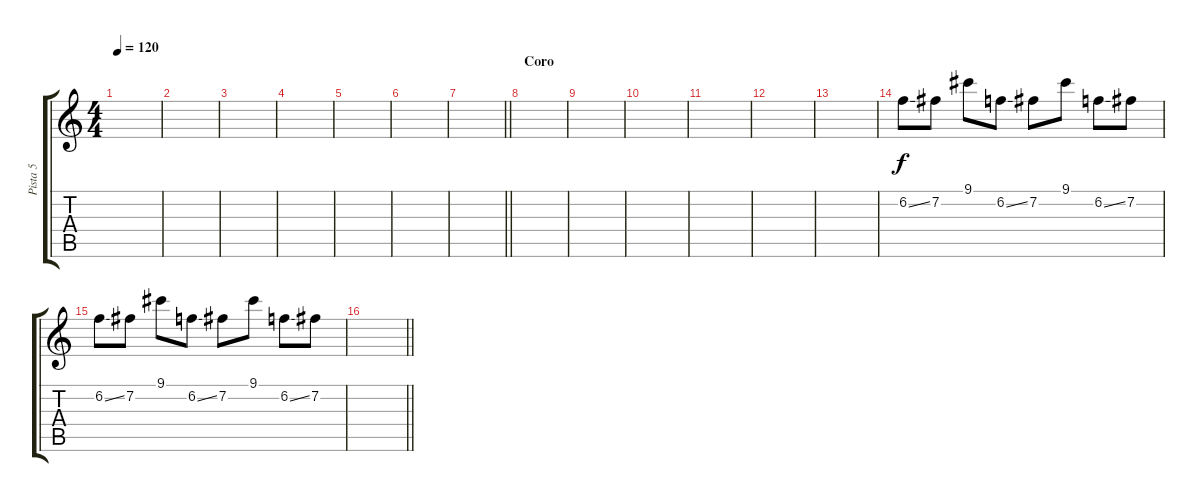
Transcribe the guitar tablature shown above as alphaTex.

\track ("Pista 5" "Pista 5") {instrument overdrivenguitar}
\staff {score tabs}
\tuning (E4 B3 G3 D3 A2 E2) {hide}
\ts (4 4)
\tempo 120
\clef g2
\ks c
|
|
|
|
|
|
\barLineRight lightlight
|
\section ("" "Coro")
|
|
|
|
|
|
6.2{ss}.8{volume 10 balance 3} 7.2.8 9.1.8 6.2{ss}.8 7.2.8 9.1.8 6.2{ss}.8 7.2.8 |
6.2{ss}.8 7.2.8 9.1.8 6.2{ss}.8 7.2.8 9.1.8 6.2{ss}.8 7.2.8 |
\barLineRight lightlight
